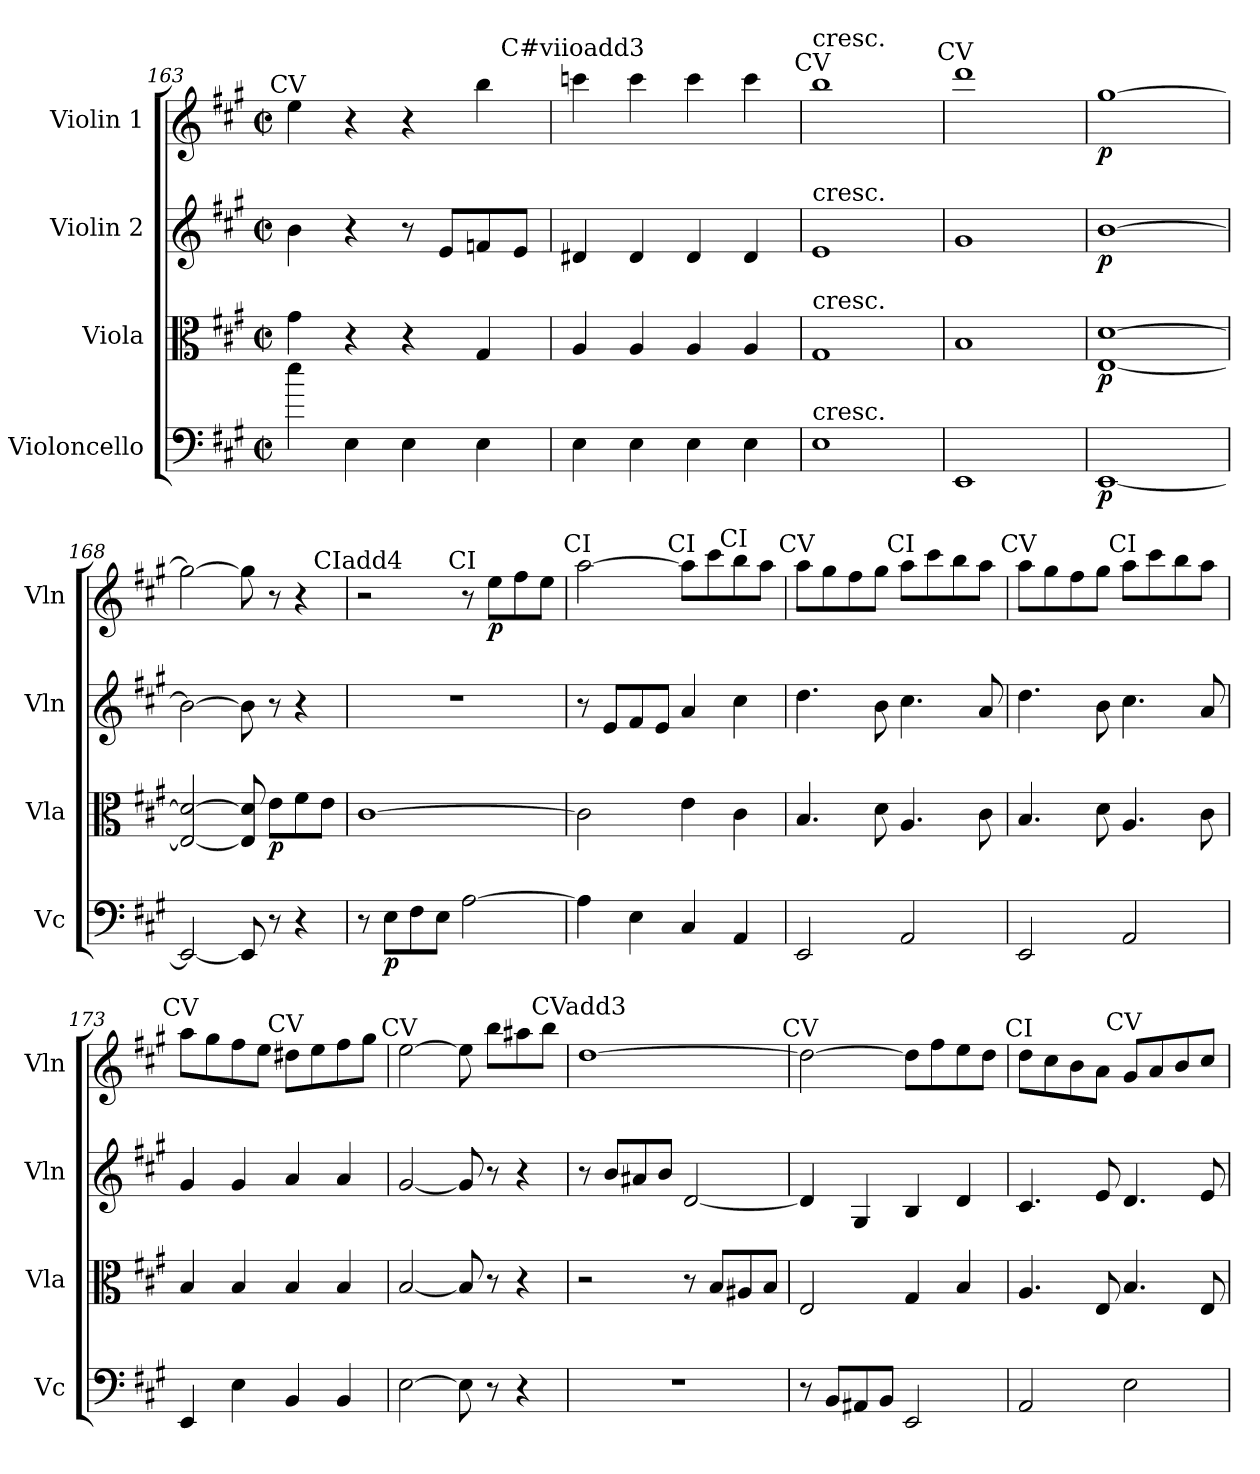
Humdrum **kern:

**kern	**dynam	**kern	**dynam	**kern	**dynam	**kern	**dynam
*part4	*part4	*part3	*part3	*part2	*part2	*part1	*part1
*staff4	*staff4	*staff3	*staff3	*staff2	*staff2	*staff1	*staff1
*I"Violoncello	*	*I"Viola	*	*I"Violin 2	*	*I"Violin 1	*
*I'Vc	*	*I'Vla	*	*I'Vln	*	*I'Vln	*
*clefF4	*	*clefC3	*	*clefG2	*	*clefG2	*
*k[f#c#g#]	*	*k[f#c#g#]	*	*k[f#c#g#]	*	*k[f#c#g#]	*
*A:	*	*A:	*	*A:	*	*A:	*
*M2/2	*	*M2/2	*	*M2/2	*	*M2/2	*
*met(c|)	*	*met(c|)	*	*met(c|)	*	*met(c|)	*
=163	=163	=163	=163	=163	=163	=163	=163
!	!	!	!	!	!	!LO:TX:a:cj:t=CV	!
4ee\	.	4g#\	.	4b\	.	4ee\	.
4E\	.	4r	.	4r	.	4r	.
4E\	.	4r	.	8r	.	4r	.
.	.	.	.	8e/L	.	.	.
4E\	.	4G#/	.	8fn/	.	4bb\	.
.	.	.	.	8e/J	.	.	.
!!LO:PB:g=z
=164	=164	=164	=164	=164	=164	=164	=164
!	!	!	!	!	!	!LO:TX:a:cj:t=C#viioadd3	!
4E\	.	4A/	.	4d#X/	.	4cccn\	.
4E\	.	4A/	.	4d#/	.	4ccc\	.
4E\	.	4A/	.	4d#/	.	4ccc\	.
4E\	.	4A/	.	4d#/	.	4ccc\	.
=165	=165	=165	=165	=165	=165	=165	=165
!	!	!	!	!	!	!LO:TX:a:cj:t=CV	!
!	!	!	!	!	!	!LO:TX:a:t=cresc.	!
!	!	!	!	!LO:TX:a:t=cresc.	!	!	!
!	!	!LO:TX:a:t=cresc.	!	!	!	!	!
!LO:TX:a:t=cresc.	!	!	!	!	!	!	!
1E	.	1G#	.	1e	.	1bb	.
=166	=166	=166	=166	=166	=166	=166	=166
!	!	!	!	!	!	!LO:TX:a:cj:t=CV	!
1EE	.	1B	.	1g#	.	1ddd	.
=167	=167	=167	=167	=167	=167	=167	=167
!	!LO:DY:b	!	!LO:DY:b	!	!LO:DY:b	!	!LO:DY:b
[1EE	p	[1E [1d	p	[1b	p	[1gg#	p
=168	=168	=168	=168	=168	=168	=168	=168
2EE/_	.	2E/_ 2d/_	.	2b\_	.	2gg#\_	.
8EE/]	.	8E/] 8d/]	.	8b\]	.	8gg#\]	.
!	!	!	!LO:DY:b	!	!	!	!
8r	.	8e\L	p	8r	.	8r	.
4r	.	8f#\	.	4r	.	4r	.
.	.	8e\J	.	.	.	.	.
=169	=169	=169	=169	=169	=169	=169	=169
!	!	!	!	!	!	!LO:TX:a:cj:t=CIadd4	!
8r	.	[1c#	.	1r	.	2r	.
!	!LO:DY:b	!	!	!	!	!	!
8E\L	p	.	.	.	.	.	.
8F#\	.	.	.	.	.	.	.
8E\J	.	.	.	.	.	.	.
!	!	!	!	!	!	!LO:TX:a:cj:t=CI	!
[2A\	.	.	.	.	.	8r	.
!	!	!	!	!	!	!	!LO:DY:b
.	.	.	.	.	.	8ee\L	p
.	.	.	.	.	.	8ff#\	.
.	.	.	.	.	.	8ee\J	.
!!LO:LB:g=z
=170	=170	=170	=170	=170	=170	=170	=170
!	!	!	!	!	!	!LO:TX:a:cj:t=CI	!
4A\]	.	2c#\]	.	8r	.	[2aa\	.
.	.	.	.	8e/L	.	.	.
4E\	.	.	.	8f#/	.	.	.
.	.	.	.	8e/J	.	.	.
!	!	!	!	!	!	!LO:TX:a:cj:t=CI	!
4C#/	.	4e\	.	4a/	.	8aa\L]	.
.	.	.	.	.	.	8ccc#\	.
!	!	!	!	!	!	!LO:TX:a:cj:t=CI	!
4AA/	.	4c#\	.	4cc#\	.	8bb\	.
.	.	.	.	.	.	8aa\J	.
=171	=171	=171	=171	=171	=171	=171	=171
!	!	!	!	!	!	!LO:TX:a:cj:t=CV	!
2EE/	.	4.B/	.	4.dd\	.	8aa\L	.
.	.	.	.	.	.	8gg#\	.
.	.	.	.	.	.	8ff#\	.
.	.	8d\	.	8b\	.	8gg#\J	.
!	!	!	!	!	!	!LO:TX:a:cj:t=CI	!
2AA/	.	4.A/	.	4.cc#\	.	8aa\L	.
.	.	.	.	.	.	8ccc#\	.
.	.	.	.	.	.	8bb\	.
.	.	8c#\	.	8a/	.	8aa\J	.
=172	=172	=172	=172	=172	=172	=172	=172
!	!	!	!	!	!	!LO:TX:a:cj:t=CV	!
2EE/	.	4.B/	.	4.dd\	.	8aa\L	.
.	.	.	.	.	.	8gg#\	.
.	.	.	.	.	.	8ff#\	.
.	.	8d\	.	8b\	.	8gg#\J	.
!	!	!	!	!	!	!LO:TX:a:cj:t=CI	!
2AA/	.	4.A/	.	4.cc#\	.	8aa\L	.
.	.	.	.	.	.	8ccc#\	.
.	.	.	.	.	.	8bb\	.
.	.	8c#\	.	8a/	.	8aa\J	.
=173	=173	=173	=173	=173	=173	=173	=173
!	!	!	!	!	!	!LO:TX:a:cj:t=CV	!
4EE/	.	4B/	.	4g#/	.	8aa\L	.
.	.	.	.	.	.	8gg#\	.
4E\	.	4B/	.	4g#/	.	8ff#\	.
.	.	.	.	.	.	8ee\J	.
!	!	!	!	!	!	!LO:TX:a:cj:t=CV	!
4BB/	.	4B/	.	4a/	.	8dd#X\L	.
.	.	.	.	.	.	8ee\	.
4BB/	.	4B/	.	4a/	.	8ff#\	.
.	.	.	.	.	.	8gg#\J	.
!!LO:PB:g=z
=174	=174	=174	=174	=174	=174	=174	=174
!	!	!	!	!	!	!LO:TX:a:cj:t=CV	!
[2E\	.	[2B/	.	[2g#/	.	[2ee\	.
8E\]	.	8B/]	.	8g#/]	.	8ee\]	.
8r	.	8r	.	8r	.	8bb\L	.
4r	.	4r	.	4r	.	8aa#X\	.
.	.	.	.	.	.	8bb\J	.
=175	=175	=175	=175	=175	=175	=175	=175
!	!	!	!	!	!	!LO:TX:a:cj:t=CVadd3	!
1r	.	2r	.	8r	.	[1dd	.
.	.	.	.	8b/L	.	.	.
.	.	.	.	8a#X/	.	.	.
.	.	.	.	8b/J	.	.	.
.	.	8r	.	[2d/	.	.	.
.	.	8B/L	.	.	.	.	.
.	.	8A#X/	.	.	.	.	.
.	.	8B/J	.	.	.	.	.
=176	=176	=176	=176	=176	=176	=176	=176
!	!	!	!	!	!	!LO:TX:a:cj:t=CV	!
8r	.	2E/	.	4d/]	.	2dd\_	.
8BB/L	.	.	.	.	.	.	.
8AA#X/	.	.	.	4G#/	.	.	.
8BB/J	.	.	.	.	.	.	.
2EE/	.	4G#/	.	4B/	.	8dd\L]	.
.	.	.	.	.	.	8ff#\	.
.	.	4B/	.	4d/	.	8ee\	.
.	.	.	.	.	.	8dd\J	.
=177	=177	=177	=177	=177	=177	=177	=177
!	!	!	!	!	!	!LO:TX:a:cj:t=CI	!
2AA/	.	4.A/	.	4.c#/	.	8dd\L	.
.	.	.	.	.	.	8cc#\	.
.	.	.	.	.	.	8b\	.
.	.	8E/	.	8e/	.	8a\J	.
!	!	!	!	!	!	!LO:TX:a:cj:t=CV	!
2E\	.	4.B/	.	4.d/	.	8g#/L	.
.	.	.	.	.	.	8a/	.
.	.	.	.	.	.	8b/	.
.	.	8E/	.	8e/	.	8cc#/J	.
=	=	=	=	=	=	=	=
*-	*-	*-	*-	*-	*-	*-	*-
